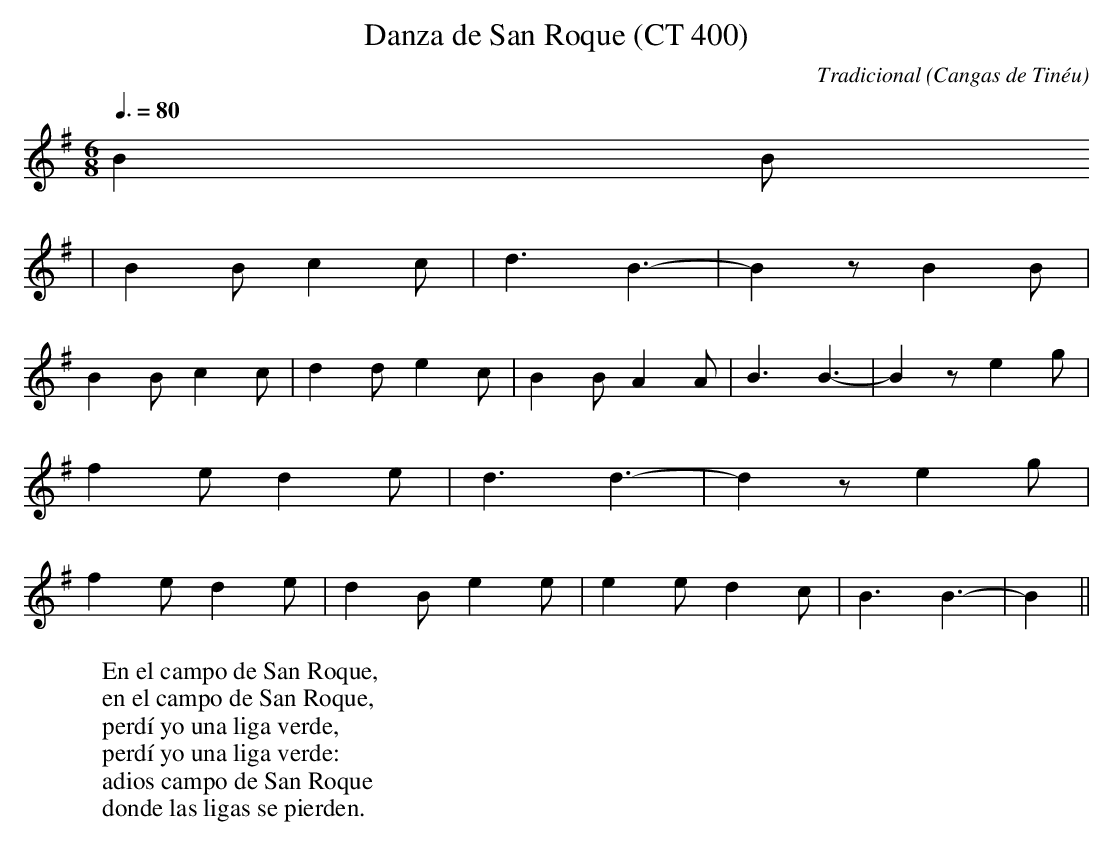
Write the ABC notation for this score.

X:1
T:Danza de San Roque (CT 400)
C:Tradicional
O:Cangas de Tinéu
M:6/8
L:1/8
Q:3/8=80
K:G
B2 B
|B2 B c2 c|d3 B3-|B2 z B2 B|
B2 B c2 c|d2 d e2 c|B2 B A2 A|B3 B3-|B2 z e2 g|
f2 e d2 e|d3 d3-|d2 z e2 g|
f2 e d2 e|d2 B e2 e|e2 e d2 c|B3 B3-|B2 ||
W:En el campo de San Roque,
W:en el campo de San Roque,
W:perdí yo una liga verde,
W:perdí yo una liga verde:
W:adios campo de San Roque
W:donde las ligas se pierden.
W:
